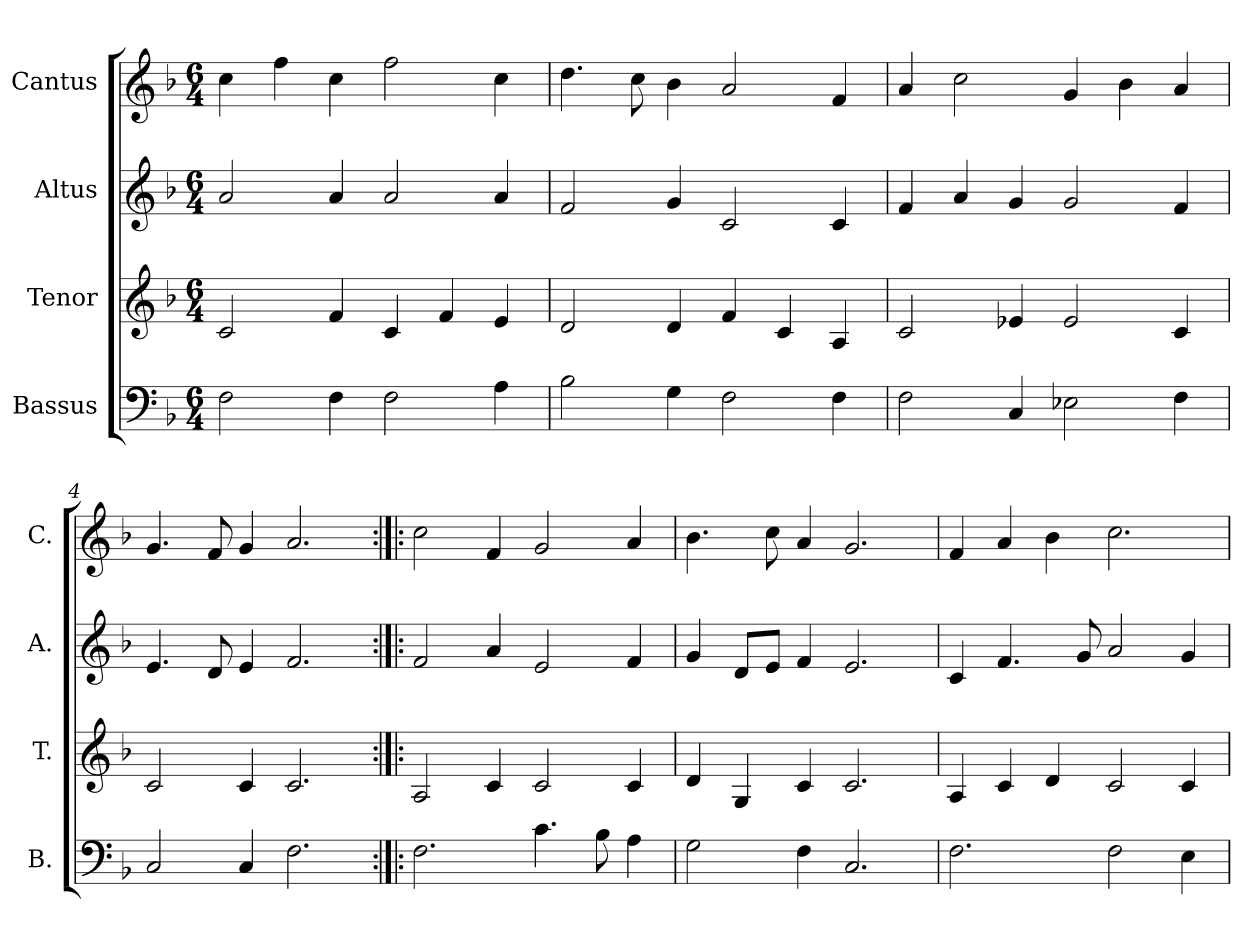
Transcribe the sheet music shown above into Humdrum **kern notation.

**kern	**kern	**kern	**kern
*part4	*part3	*part2	*part1
*staff4	*staff3	*staff2	*staff1
*I"Bassus	*I"Tenor	*I"Altus	*I"Cantus
*I'B.	*I'T.	*I'A.	*I'C.
*clefF4	*clefG2	*clefG2	*clefG2
*k[b-]	*k[b-]	*k[b-]	*k[b-]
*F:	*F:	*F:	*F:
*M6/4	*M6/4	*M6/4	*M6/4
=1	=1	=1	=1
2F\	2c/	2a/	4cc\
.	.	.	4ff\
4F\	4f/	4a/	4cc\
2F\	4c/	2a/	2ff\
.	4f/	.	.
4A\	4e/	4a/	4cc\
=2	=2	=2	=2
2B-\	2d/	2f/	4.dd\
.	.	.	8cc\
4G\	4d/	4g/	4b-\
2F\	4f/	2c/	2a/
.	4c/	.	.
4F\	4A/	4c/	4f/
=3	=3	=3	=3
2F\	2c/	4f/	4a/
.	.	4a/	2cc\
4C/	4e-X/	4g/	.
2E-X\	2e-/	2g/	4g/
.	.	.	4b-\
4F\	4c/	4f/	4a/
=4	=4	=4	=4
2C/	2c/	4.e/	4.g/
.	.	8d/	8f/
4C/	4c/	4e/	4g/
2.F\	2.c/	2.f/	2.a/
=5:|!|:	=5:|!|:	=5:|!|:	=5:|!|:
2.F\	2A/	2f/	2cc\
.	4c/	4a/	4f/
4.c\	2c/	2e/	2g/
8B-\	.	.	.
4A\	4c/	4f/	4a/
=6	=6	=6	=6
2G\	4d/	4g/	4.b-\
.	4G/	8d/L	.
.	.	8e/J	8cc\
4F\	4c/	4f/	4a/
2.C/	2.c/	2.e/	2.g/
!!LO:LB:g=z
=7	=7	=7	=7
2.F\	4A/	4c/	4f/
.	4c/	4.f/	4a/
.	4d/	.	4b-\
.	.	8g/	.
2F\	2c/	2a/	2.cc\
4E\	4c/	4g/	.
=	=	=	=
*-	*-	*-	*-
